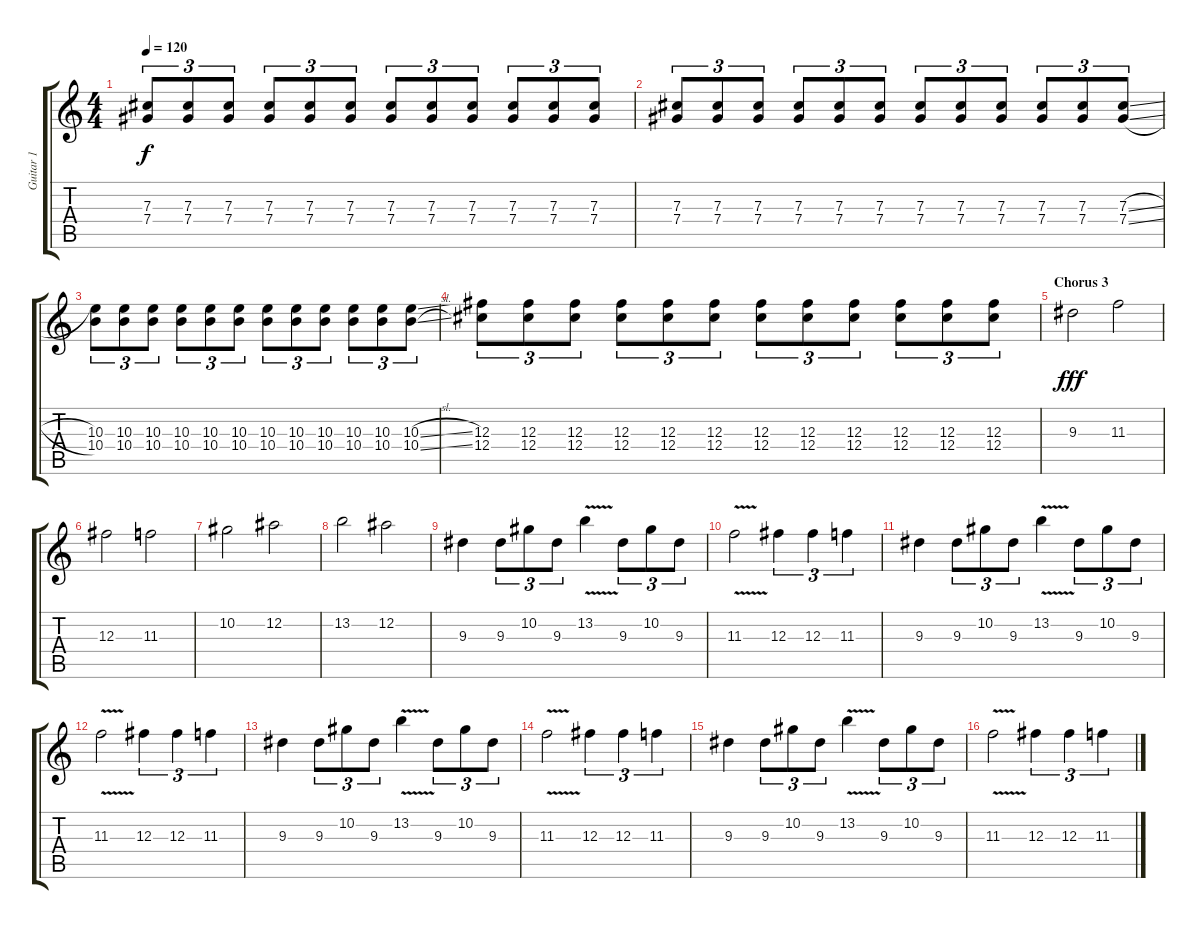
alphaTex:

\track ("Guitar 1" "Guitar 1") {instrument distortionguitar}
\staff {score tabs}
\tuning (Eb4 Bb3 Gb3 Db3 Ab2 Db2) {hide}
\ts (4 4)
\tempo 120
\clef g2
\ks c
(7.3 7.4).8{tu (3 2) dy f} (7.3 7.4).8{tu (3 2)} (7.3 7.4).8{tu (3 2)} (7.3 7.4).8{tu (3 2)} (7.3 7.4).8{tu (3 2)} (7.3 7.4).8{tu (3 2)} (7.3 7.4).8{tu (3 2)} (7.3 7.4).8{tu (3 2)} (7.3 7.4).8{tu (3 2)} (7.3 7.4).8{tu (3 2)} (7.3 7.4).8{tu (3 2)} (7.3 7.4).8{tu (3 2)} |
(7.3 7.4).8{tu (3 2)} (7.3 7.4).8{tu (3 2)} (7.3 7.4).8{tu (3 2)} (7.3 7.4).8{tu (3 2)} (7.3 7.4).8{tu (3 2)} (7.3 7.4).8{tu (3 2)} (7.3 7.4).8{tu (3 2)} (7.3 7.4).8{tu (3 2)} (7.3 7.4).8{tu (3 2)} (7.3 7.4).8{tu (3 2)} (7.3 7.4).8{tu (3 2)} (7.3{sl} 7.4{sl}).8{tu (3 2)} |
(10.3 10.4).8{tu (3 2)} (10.3 10.4).8{tu (3 2)} (10.3 10.4).8{tu (3 2)} (10.3 10.4).8{tu (3 2)} (10.3 10.4).8{tu (3 2)} (10.3 10.4).8{tu (3 2)} (10.3 10.4).8{tu (3 2)} (10.3 10.4).8{tu (3 2)} (10.3 10.4).8{tu (3 2)} (10.3 10.4).8{tu (3 2)} (10.3 10.4).8{tu (3 2)} (10.3{sl} 10.4{sl}).8{tu (3 2)} |
(12.3 12.4).8{tu (3 2)} (12.3 12.4).8{tu (3 2)} (12.3 12.4).8{tu (3 2)} (12.3 12.4).8{tu (3 2)} (12.3 12.4).8{tu (3 2)} (12.3 12.4).8{tu (3 2)} (12.3 12.4).8{tu (3 2)} (12.3 12.4).8{tu (3 2)} (12.3 12.4).8{tu (3 2)} (12.3 12.4).8{tu (3 2)} (12.3 12.4).8{tu (3 2)} (12.3 12.4).8{tu (3 2)} |
\section ("" "Chorus 3")
9.3.2{dy fff} 11.3.2 |
12.3.2 11.3.2 |
10.2.2 12.2.2 |
13.2.2 12.2.2 |
9.3.4 9.3.8{tu (3 2)} 10.2.8{tu (3 2)} 9.3.8{tu (3 2)} 13.2{v}.4 9.3.8{tu (3 2)} 10.2.8{tu (3 2)} 9.3.8{tu (3 2)} |
11.3{v}.2 12.3.4{tu (3 2)} 12.3.4{tu (3 2)} 11.3.4{tu (3 2)} |
9.3.4 9.3.8{tu (3 2)} 10.2.8{tu (3 2)} 9.3.8{tu (3 2)} 13.2{v}.4 9.3.8{tu (3 2)} 10.2.8{tu (3 2)} 9.3.8{tu (3 2)} |
11.3{v}.2 12.3.4{tu (3 2)} 12.3.4{tu (3 2)} 11.3.4{tu (3 2)} |
9.3.4 9.3.8{tu (3 2)} 10.2.8{tu (3 2)} 9.3.8{tu (3 2)} 13.2{v}.4 9.3.8{tu (3 2)} 10.2.8{tu (3 2)} 9.3.8{tu (3 2)} |
11.3{v}.2 12.3.4{tu (3 2)} 12.3.4{tu (3 2)} 11.3.4{tu (3 2)} |
9.3.4 9.3.8{tu (3 2)} 10.2.8{tu (3 2)} 9.3.8{tu (3 2)} 13.2{v}.4 9.3.8{tu (3 2)} 10.2.8{tu (3 2)} 9.3.8{tu (3 2)} |
11.3{v}.2 12.3.4{tu (3 2)} 12.3.4{tu (3 2)} 11.3.4{tu (3 2)}
